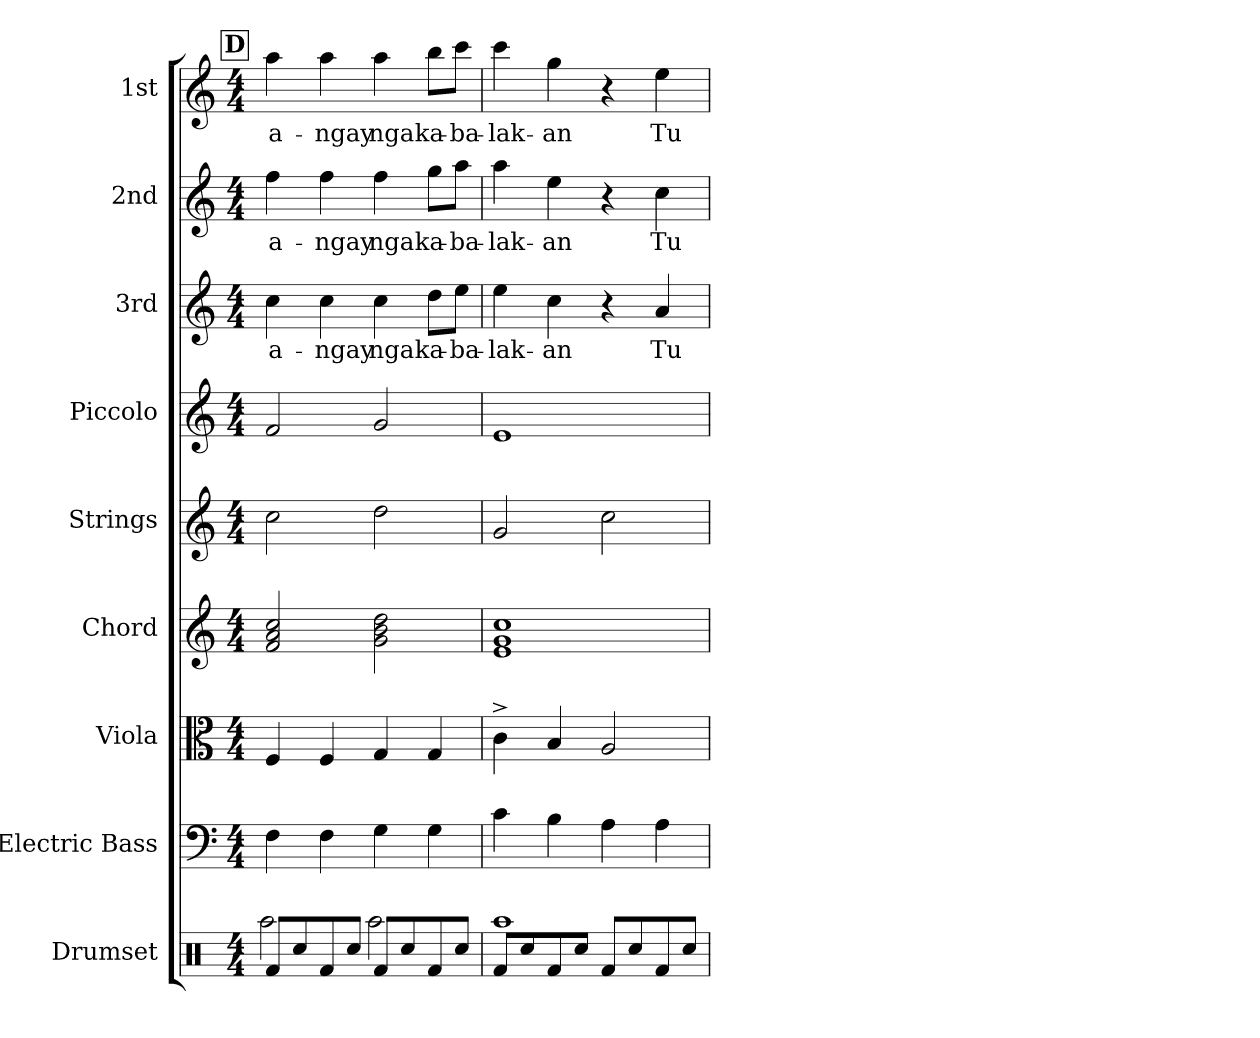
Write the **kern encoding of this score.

**kern	**kern	**kern	**kern	**kern	**kern	**kern	**text	**kern	**text	**kern	**text
*part9	*part8	*part7	*part6	*part5	*part4	*part3	*part3	*part2	*part2	*part1	*part1
*staff9	*staff8	*staff7	*staff6	*staff5	*staff4	*staff3	*staff3	*staff2	*staff2	*staff1	*staff1
*I"Drumset	*I"Electric Bass	*I"Viola	*I"Chord	*I"Strings	*I"Piccolo	*I"3rd	*	*I"2nd	*	*I"1st	*
*I'D. Set	*I'El. B.	*I'Vla.	*I'Chord	*I'St.	*I'Picc.	*	*	*	*	*	*
!!LO:PB:g=z
*clefX	*clefF4	*clefC3	*clefG2	*clefG2	*clefG2	*clefG2	*	*clefG2	*	*clefG2	*
*	*ITrd7c12	*	*	*	*ITrd-7c-12	*	*	*	*	*	*
*k[]	*k[]	*k[]	*k[]	*k[]	*k[]	*k[]	*	*k[]	*	*k[]	*
*M4/4	*M4/4	*M4/4	*M4/4	*M4/4	*M4/4	*M4/4	*	*M4/4	*	*M4/4	*
!!LO:REH:place=s1:a:B:fs=14:t=D
=31	=31	=31	=31	=31	=31	=31	=31	=31	=31	=31	=31
*^	*	*	*	*	*	*	*	*	*	*	*
!	!	!	!	!	!	!	!	!LO:LY:b	!	!LO:LY:b	!	!LO:LY:b
8Rf/L	2Raa\	4FF\	4F/	2f/ 2a/ 2cc/	2cc\	2ff/	4cc\	a-	4ff\	a-	4aa\	a-
8Rcc/	.	.	.	.	.	.	.	.	.	.	.	.
!	!	!	!	!	!	!	!	!LO:LY:b	!	!LO:LY:b	!	!LO:LY:b
8Rf/	.	4FF\	4F/	.	.	.	4cc\	-ngay	4ff\	-ngay	4aa\	-ngay
8Rcc/J	.	.	.	.	.	.	.	.	.	.	.	.
!	!	!	!	!	!	!	!	!LO:LY:b	!	!LO:LY:b	!	!LO:LY:b
8Rf/L	2Raa\	4GG\	4G/	2g\ 2b\ 2dd\	2dd\	2gg/	4cc\	nga	4ff\	nga	4aa\	nga
8Rcc/	.	.	.	.	.	.	.	.	.	.	.	.
!	!	!	!	!	!	!	!	!LO:LY:b	!	!LO:LY:b	!	!LO:LY:b
8Rf/	.	4GG\	4G/	.	.	.	8dd\L	ka-	8gg\L	ka-	8bb\L	ka-
!	!	!	!	!	!	!	!	!LO:LY:b	!	!LO:LY:b	!	!LO:LY:b
8Rcc/J	.	.	.	.	.	.	8ee\J	-ba-	8aa\J	-ba-	8ccc\J	-ba-
=32	=32	=32	=32	=32	=32	=32	=32	=32	=32	=32	=32	=32
!	!	!	!	!	!	!	!	!LO:LY:b	!	!LO:LY:b	!	!LO:LY:b
8Rf/L	1Raa	4C\	4c^\	1e 1g 1cc	2g/	1ee	4ee\	-lak-	4aa\	-lak-	4ccc\	-lak-
8Rcc/	.	.	.	.	.	.	.	.	.	.	.	.
!	!	!	!	!	!	!	!	!LO:LY:b	!	!LO:LY:b	!	!LO:LY:b
8Rf/	.	4BB\	4B/	.	.	.	4cc\	-an	4ee\	-an	4gg\	-an
8Rcc/J	.	.	.	.	.	.	.	.	.	.	.	.
8Rf/L	.	4AA\	2A/	.	2cc\	.	4r	.	4r	.	4r	.
8Rcc/	.	.	.	.	.	.	.	.	.	.	.	.
!	!	!	!	!	!	!	!	!LO:LY:b	!	!LO:LY:b	!	!LO:LY:b
8Rf/	.	4AA\	.	.	.	.	4a/	Tu-	4cc\	Tu-	4ee\	Tu-
8Rcc/J	.	.	.	.	.	.	.	.	.	.	.	.
*v	*v	*	*	*	*	*	*	*	*	*	*	*
=	=	=	=	=	=	=	=	=	=	=	=
*-	*-	*-	*-	*-	*-	*-	*-	*-	*-	*-	*-
